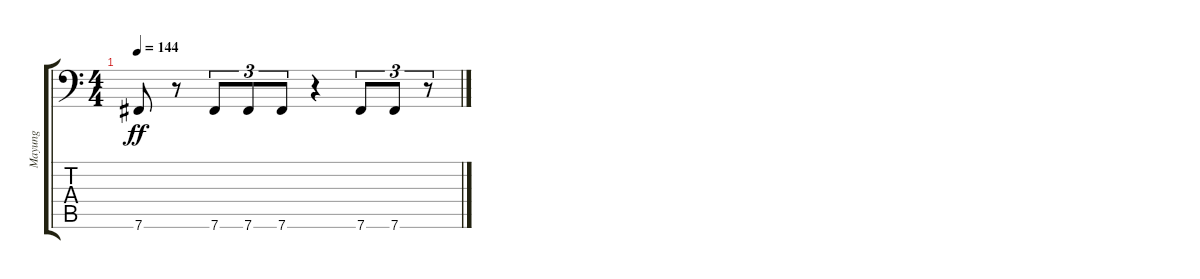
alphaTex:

\track ("Mayung" "Mayung") {instrument electricbasspick}
\staff {score tabs}
\tuning (C3 G2 D2 A1 E1 B0) {hide}
\ts (4 4)
\tempo 144
\clef f4
\ks c
7.6.8{dy ff} r.8 7.6.8{tu (3 2)} 7.6.8{tu (3 2)} 7.6.8{tu (3 2)} r.4 7.6.8{tu (3 2)} 7.6.8{tu (3 2)} r.8{tu (3 2)}
